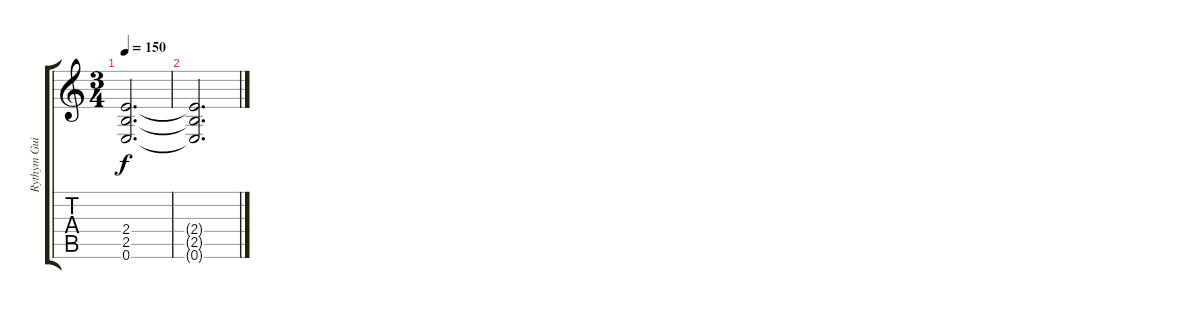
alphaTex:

\track ("Rythym Guitar" "Rythym Gui") {instrument overdrivenguitar}
\staff {score tabs}
\tuning (E4 B3 G3 D3 A2 E2) {hide}
\ts (3 4)
\tempo 150
\clef g2
\ks c
(2.4{t} 2.5{t} 0.6{t}).2{d dy f} |
(2.4{t} 2.5{t} 0.6{t}).2{d}
